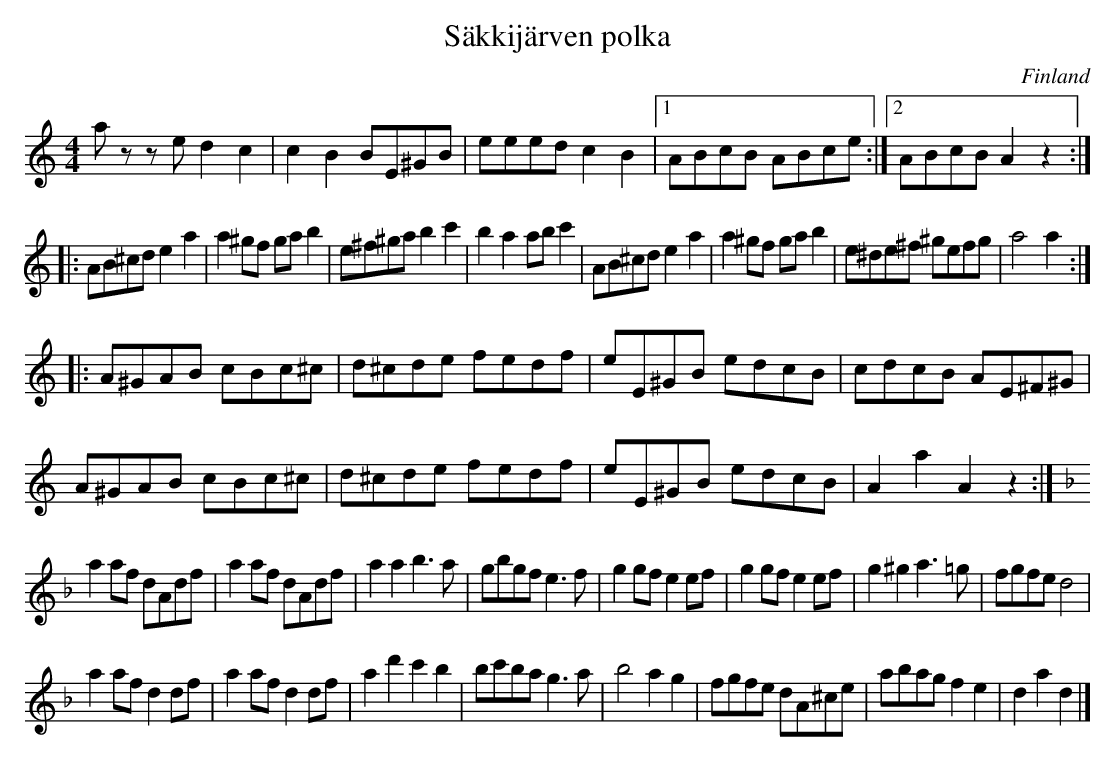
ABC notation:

X:1
T:Säkkijärven polka
M:4/4
O:Finland
K:A min
az ze d2c2|c2B2 BE^GB|eeed c2B2 \
|1 ABcB ABce :|2 ABcB A2z2 ::
AB^cd e2a2|a2^gf gab2|e^f^ga b2c'2|b2a2 abc'2|\
AB^cd e2a2|a2^gf gab2|e^de^f ^gefg|a4 a2::
A^GAB cBc^c|d^cde fedf|eE^GB edcB|cdcB AE^F^G|
A^GAB cBc^c|d^cde fedf|eE^GB edcB|A2a2 A2z2:|
K:Dm
a2af dAdf|a2af dAdf|a2a2b3a|gbgf e3f|\
g2gf e2ef|g2gf e2ef|g2^g2 a3=g|fgfe d4|
a2af d2df|a2af d2df|a2d'2 c'2b2|bc'ba g3a|\
b4 a2g2|fgfe dA^ce|abag f2e2|d2a2 d2|]
